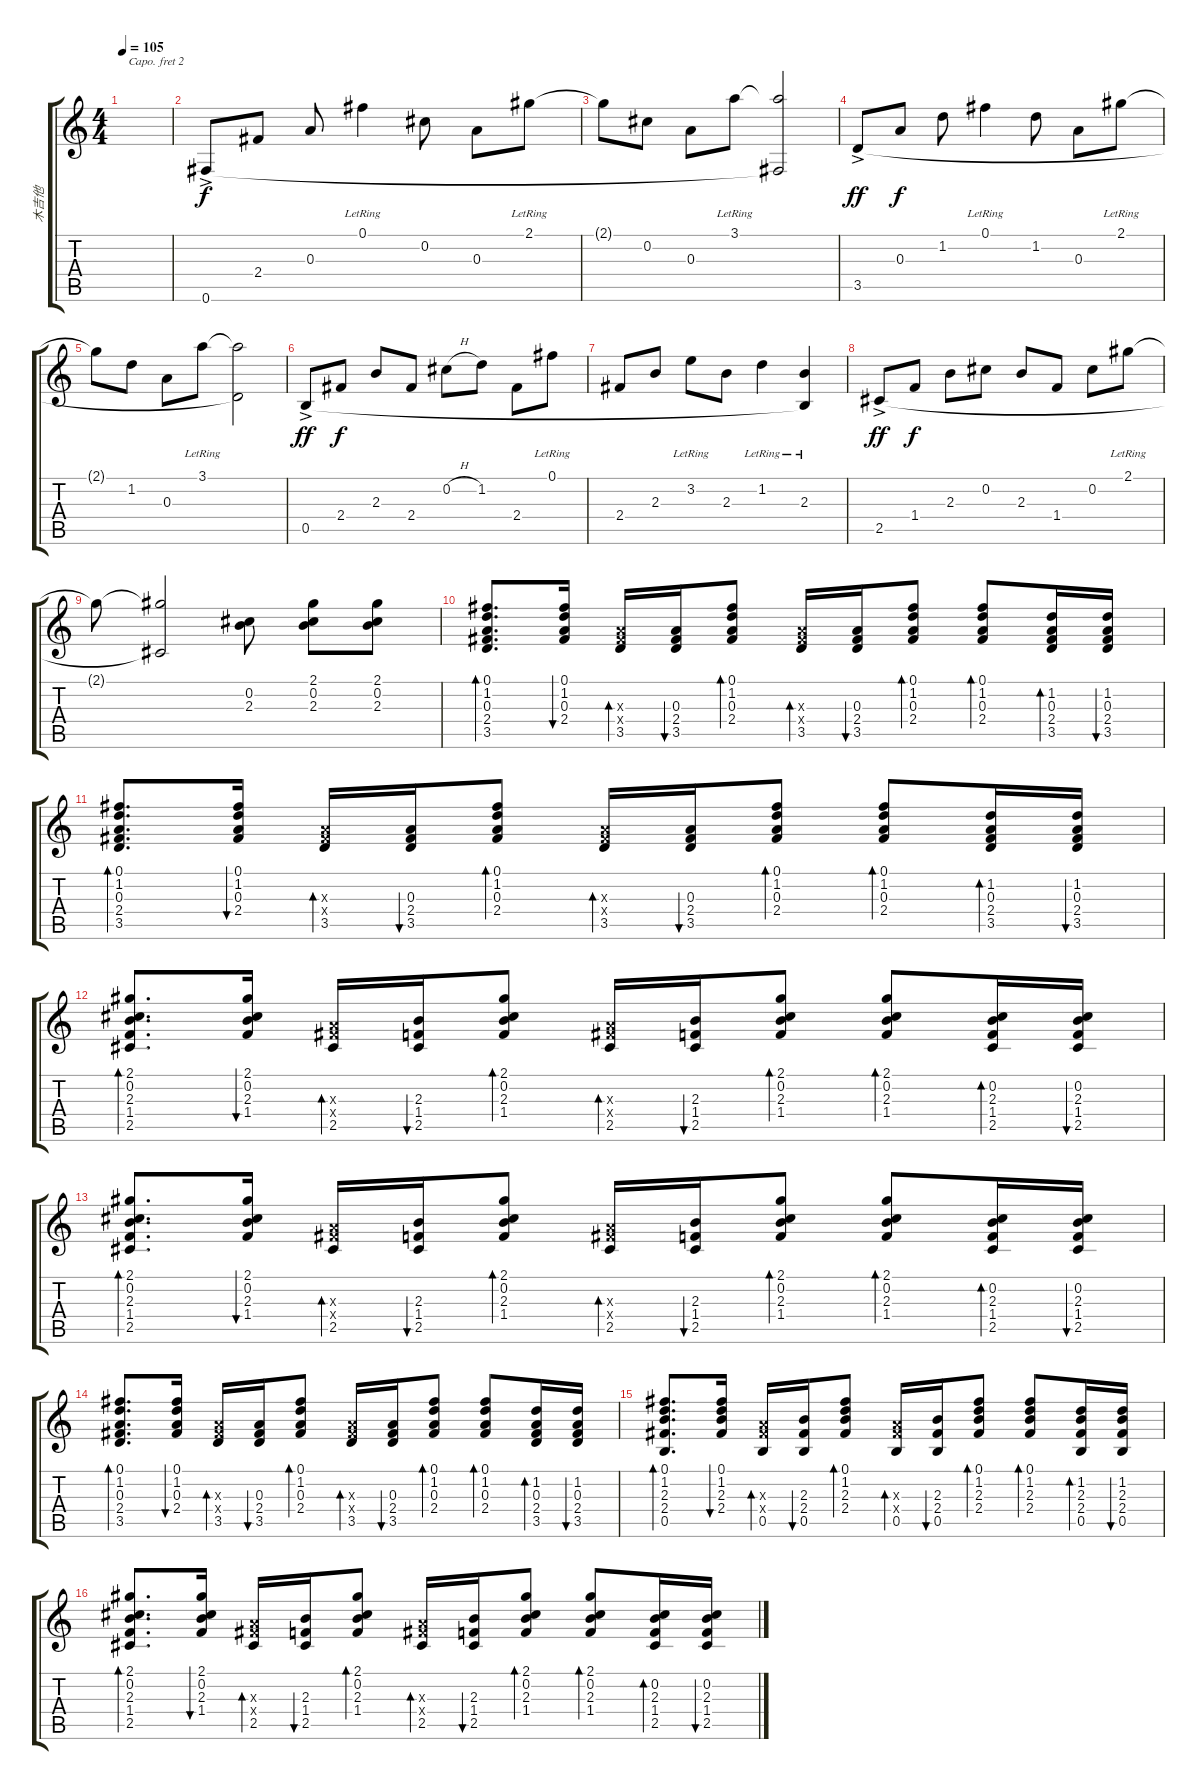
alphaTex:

\track ("木吉他" "木吉他") {instrument acousticguitarsteel}
\staff {score tabs}
\capo 2
\tuning (E4 B3 G3 D3 A2 E2) {hide}
\ts (4 4)
\tempo 105
\clef g2
\ks c
|
0.6{ac}.8 2.4.8{dy f} 0.3.8 0.1{lr}.4 0.2.8 0.3.8 2.1{lr}.8 |
2.1{t}.8 0.2.8 0.3.8 3.1{lr}.8 (3.1{t} 0.6{t}).2 |
3.5{ac}.8{dy ff} 0.3.8{dy f} 1.2.8 0.1{lr}.4 1.2.8 0.3.8 2.1{lr}.8 |
2.1{t}.8 1.2.8 0.3.8 3.1{lr}.8 (3.1{t} 3.5{t}).2 |
0.5{ac}.8{dy ff} 2.4.8{dy f} 2.3.8 2.4.8 0.2{h}.8 1.2.8 2.4.8 0.1{lr}.8 |
2.4.8 2.3.8 3.2{lr}.8 2.3.8 1.2{lr}.4 (2.3{lr} 0.5{t}).4 |
2.5{ac}.8{dy ff} 1.4.8{dy f} 2.3.8 0.2.8 2.3.8 1.4.8 0.2.8 2.1{lr}.8 |
2.1{t}.8 (2.1{t} 2.5{t}).2 (0.2 2.3).8 (2.1 0.2 2.3).8 (2.1 0.2 2.3).8 |
(0.1 1.2 0.3 2.4 3.5).8{d bd 60 volume 9} (0.1 1.2 0.3 2.4).16{bu 60} (0.3{x} 2.4{x} 3.5).16{bd 60} (0.3 2.4 3.5).16{bu 60} (0.1 1.2 0.3 2.4).8{bd 60} (0.3{x} 2.4{x} 3.5).16{bd 60} (0.3 2.4 3.5).16{bu 60} (0.1 1.2 0.3 2.4).8{bd 60} (0.1 1.2 0.3 2.4).8{bd 60} (1.2 0.3 2.4 3.5).16{bd 60} (1.2 0.3 2.4 3.5).16{bu 60} |
(0.1 1.2 0.3 2.4 3.5).8{d bd 60} (0.1 1.2 0.3 2.4).16{bu 60} (0.3{x} 2.4{x} 3.5).16{bd 60} (0.3 2.4 3.5).16{bu 60} (0.1 1.2 0.3 2.4).8{bd 60} (0.3{x} 2.4{x} 3.5).16{bd 60} (0.3 2.4 3.5).16{bu 60} (0.1 1.2 0.3 2.4).8{bd 60} (0.1 1.2 0.3 2.4).8{bd 60} (1.2 0.3 2.4 3.5).16{bd 60} (1.2 0.3 2.4 3.5).16{bu 60} |
(2.1 0.2 2.3 1.4 2.5).8{d bd 60} (2.1 0.2 2.3 1.4).16{bu 60} (0.3{x} 2.4{x} 2.5).16{bd 60} (2.3 1.4 2.5).16{bu 60} (2.1 0.2 2.3 1.4).8{bd 60} (0.3{x} 2.4{x} 2.5).16{bd 60} (2.3 1.4 2.5).16{bu 60} (2.1 0.2 2.3 1.4).8{bd 60} (2.1 0.2 2.3 1.4).8{bd 60} (0.2 2.3 1.4 2.5).16{bd 60} (0.2 2.3 1.4 2.5).16{bu 60} |
(2.1 0.2 2.3 1.4 2.5).8{d bd 60} (2.1 0.2 2.3 1.4).16{bu 60} (0.3{x} 2.4{x} 2.5).16{bd 60} (2.3 1.4 2.5).16{bu 60} (2.1 0.2 2.3 1.4).8{bd 60} (0.3{x} 2.4{x} 2.5).16{bd 60} (2.3 1.4 2.5).16{bu 60} (2.1 0.2 2.3 1.4).8{bd 60} (2.1 0.2 2.3 1.4).8{bd 60} (0.2 2.3 1.4 2.5).16{bd 60} (0.2 2.3 1.4 2.5).16{bu 60} |
(0.1 1.2 0.3 2.4 3.5).8{d bd 60} (0.1 1.2 0.3 2.4).16{bu 60} (0.3{x} 2.4{x} 3.5).16{bd 60} (0.3 2.4 3.5).16{bu 60} (0.1 1.2 0.3 2.4).8{bd 60} (0.3{x} 2.4{x} 3.5).16{bd 60} (0.3 2.4 3.5).16{bu 60} (0.1 1.2 0.3 2.4).8{bd 60} (0.1 1.2 0.3 2.4).8{bd 60} (1.2 0.3 2.4 3.5).16{bd 60} (1.2 0.3 2.4 3.5).16{bu 60} |
(0.1 1.2 2.3 2.4 0.5).8{d bd 60} (0.1 1.2 2.3 2.4).16{bu 60} (0.3{x} 2.4{x} 0.5).16{bd 60} (2.3 2.4 0.5).16{bu 60} (0.1 1.2 2.3 2.4).8{bd 60} (0.3{x} 2.4{x} 0.5).16{bd 60} (2.3 2.4 0.5).16{bu 60} (0.1 1.2 2.3 2.4).8{bd 60} (0.1 1.2 2.3 2.4).8{bd 60} (1.2 2.3 2.4 0.5).16{bd 60} (1.2 2.3 2.4 0.5).16{bu 60} |
(2.1 0.2 2.3 1.4 2.5).8{d bd 60} (2.1 0.2 2.3 1.4).16{bu 60} (0.3{x} 2.4{x} 2.5).16{bd 60} (2.3 1.4 2.5).16{bu 60} (2.1 0.2 2.3 1.4).8{bd 60} (0.3{x} 2.4{x} 2.5).16{bd 60} (2.3 1.4 2.5).16{bu 60} (2.1 0.2 2.3 1.4).8{bd 60} (2.1 0.2 2.3 1.4).8{bd 60} (0.2 2.3 1.4 2.5).16{bd 60} (0.2 2.3 1.4 2.5).16{bu 60}
